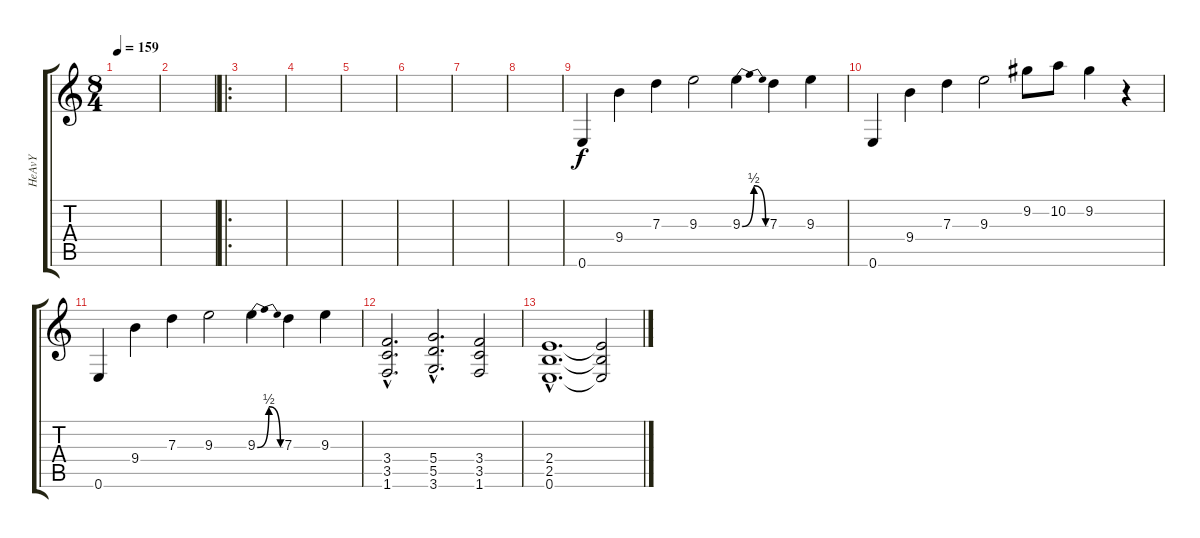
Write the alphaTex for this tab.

\track ("HeAvY" "HeAvY") {instrument distortionguitar}
\staff {score tabs}
\tuning (E4 B3 G3 D3 A2 E2) {hide}
\ts (8 4)
\tempo 159
\clef g2
\ks c
|
|
\ro
|
|
|
|
|
|
0.6.4 9.4.4 7.3.4 9.3.2 9.3{be (bendrelease 0 0 30 2 30 2 60 0)}.4 7.3.4 9.3.4 |
0.6.4 9.4.4 7.3.4 9.3.2 9.2.8 10.2.8 9.2.4 r.4 |
0.6.4 9.4.4 7.3.4 9.3.2 9.3{be (bendrelease 0 0 30 2 30 2 60 0)}.4 7.3.4 9.3.4 |
(3.4{hac} 3.5{hac} 1.6{hac}).2{d} (5.4{hac} 5.5{hac} 3.6{hac}).2{d} (3.4 3.5 1.6).2 |
(2.4 2.5{hac} 0.6{hac}).1{d} (2.4{t} 2.5{t} 0.6{t}).2
